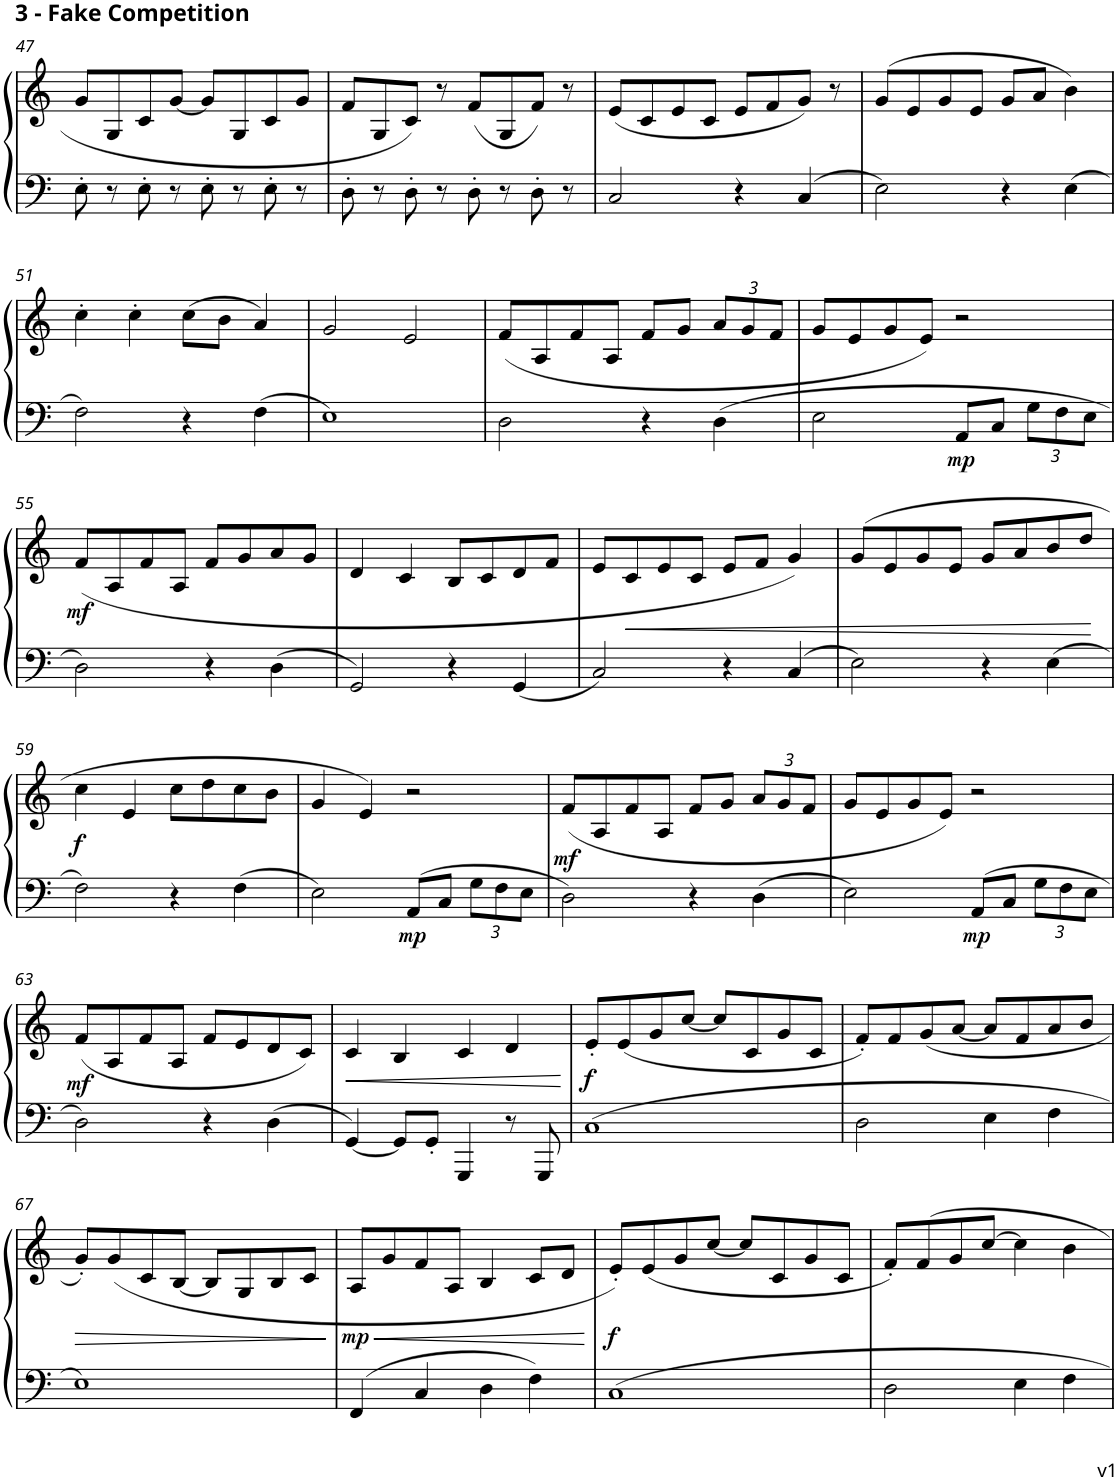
**kern	**kern	**dynam
*part1	*part1	*part1
*staff2	*staff1	*staff1/2
*I"Piano	*	*
*I'Pno.	*	*
!!LO:PB:g=z
*clefF4	*clefG2	*
*k[]	*k[]	*
*M4/4	*M4/4	*
=47	=47	=47
8E'\	8g/L	.
8r	8G/	.
8E'\	8c/	.
8r	[8g/J	.
8E'\	8g/L]	.
8r	8G/	.
8E'\	8c/	.
8r	8g/J	.
=48	=48	=48
8D'\	8f/L	.
8r	8G/	.
8D'\	8c/J	.
8r	8r	.
8D'\	(8f/L	.
8r	8G/	.
8D'\	8f/J)	.
8r	8r	.
=49	=49	=49
2C/	(8e/L	.
.	8c/	.
.	8e/	.
.	8c/J	.
4r	8e/L	.
.	8f/	.
4C/	8g/J)	.
.	8r	.
=50	=50	=50
2E\	(8g/L	.
.	8e/	.
.	8g/	.
.	8e/J	.
4r	8g/L	.
.	8a/J	.
4E\	4b\)	.
!!LO:LB:g=z
=51	=51	=51
2F\	4cc'\	.
.	4cc'\	.
4r	(8cc\L	.
.	8b\J	.
4F\	4a/)	.
=52	=52	=52
1E	2g/	.
.	2e/	.
=53	=53	=53
2D\	(8f/L	.
.	8A/	.
.	8f/	.
.	8A/J	.
4r	8f/L	.
.	8g/J	.
*	*Xbrackettup	*
4D\	12a/L	.
.	12g/	.
.	12f/J	.
=54	=54	=54
2E\	8g/L	.
.	8e/	.
.	8g/	.
.	8e/J)	.
!	!	!LO:DY:b=2
8AA/L	2r	mp
8C/J	.	.
*Xbrackettup	*	*
12G\L	.	.
12F\	.	.
12E\J	.	.
!!LO:LB:g=z
=55	=55	=55
!	!	!LO:DY:b
2D\	(8f/L	mf
.	8A/	.
.	8f/	.
.	8A/J	.
4r	8f/L	.
.	8g/	.
4D\	8a/	.
.	8g/J	.
=56	=56	=56
2GG/	4d/	.
.	4c/	.
4r	8B/L	.
.	8c/	.
4GG/	8d/	.
.	8f/J	.
=57	=57	=57
2C/	8e/L	.
!	!	!LO:HP:b
.	8c/	<
.	8e/	.
.	8c/J	.
4r	8e/L	.
.	8f/J	.
4C/	4g/)	.
=58	=58	=58
2E\	(8g/L	.
.	8e/	.
.	8g/	.
.	8e/J	.
4r	8g/L	.
.	8a/	.
4E\	8b/	.
.	8dd/J	.
.	.	[
!!LO:LB:g=z
=59	=59	=59
!	!	!LO:DY:b
2F\	4cc\	f
.	4e/	.
4r	8cc\L	.
.	8dd\	.
4F\	8cc\	.
.	8b\J	.
=60	=60	=60
2E\	4g/	.
.	4e/)	.
!	!	!LO:DY:b=2
8AA/L	2r	mp
8C/J	.	.
12G\L	.	.
12F\	.	.
12E\J	.	.
=61	=61	=61
!	!	!LO:DY:b
2D\	(8f/L	mf
.	8A/	.
.	8f/	.
.	8A/J	.
4r	8f/L	.
.	8g/J	.
4D\	12a/L	.
.	12g/	.
.	12f/J	.
=62	=62	=62
2E\	8g/L	.
.	8e/	.
.	8g/	.
.	8e/J)	.
!	!	!LO:DY:b=2
8AA/L	2r	mp
8C/J	.	.
12G\L	.	.
12F\	.	.
12E\J	.	.
!!LO:LB:g=z
=63	=63	=63
!	!	!LO:DY:b
2D\	(8f/L	mf
.	8A/	.
.	8f/	.
.	8A/J	.
4r	8f/L	.
.	8e/	.
4D\	8d/	.
.	8c/J)	.
=64	=64	=64
!	!	!LO:HP:b
[4GG/	4c/	<
8GG/L]	4B/	.
8GG'/J	.	.
4GGG/	4c/	.
8r	4d/	.
8GGG/	.	.
.	.	[
=65	=65	=65
!	!	!LO:DY:b
1C	8e'/L	f
.	(8e/	.
.	8g/	.
.	[8cc/J	.
.	8cc/L]	.
.	8c/	.
.	8g/	.
.	8c/J	.
=66	=66	=66
2D\	8f'/L)	.
.	8f/	.
.	(8g/	.
.	[8a/J	.
4E\	8a/L]	.
.	8f/	.
4F\	8a/	.
.	8b/J	.
!!LO:LB:g=z
=67	=67	=67
!	!	!LO:HP:b
1E	8g'/L)	>
.	(8g/	.
.	8c/	.
.	[8B/J	.
.	8B/L]	.
.	8G/	.
.	8B/	.
.	8c/J	.
.	.	]
=68	=68	=68
!	!	!LO:HP:b
!	!	!LO:DY:n=1:b
4FF/	8A/L	< mp
.	8g/	.
4C/	8f/	.
.	8A/J	.
4D\	4B/	.
4F\	8c/L	.
.	8d/J	.
.	.	[
=69	=69	=69
!	!	!LO:DY:b
1C	8e'/L)	f
.	(8e/	.
.	8g/	.
.	[8cc/J	.
.	8cc/L]	.
.	8c/	.
.	8g/	.
.	8c/J	.
=70	=70	=70
2D\	8f'/L)	.
.	8f/	.
.	8g/	.
.	[8cc/J	.
4E\	4cc\]	.
4F\	4b\	.
=	=	=
*-	*-	*-
